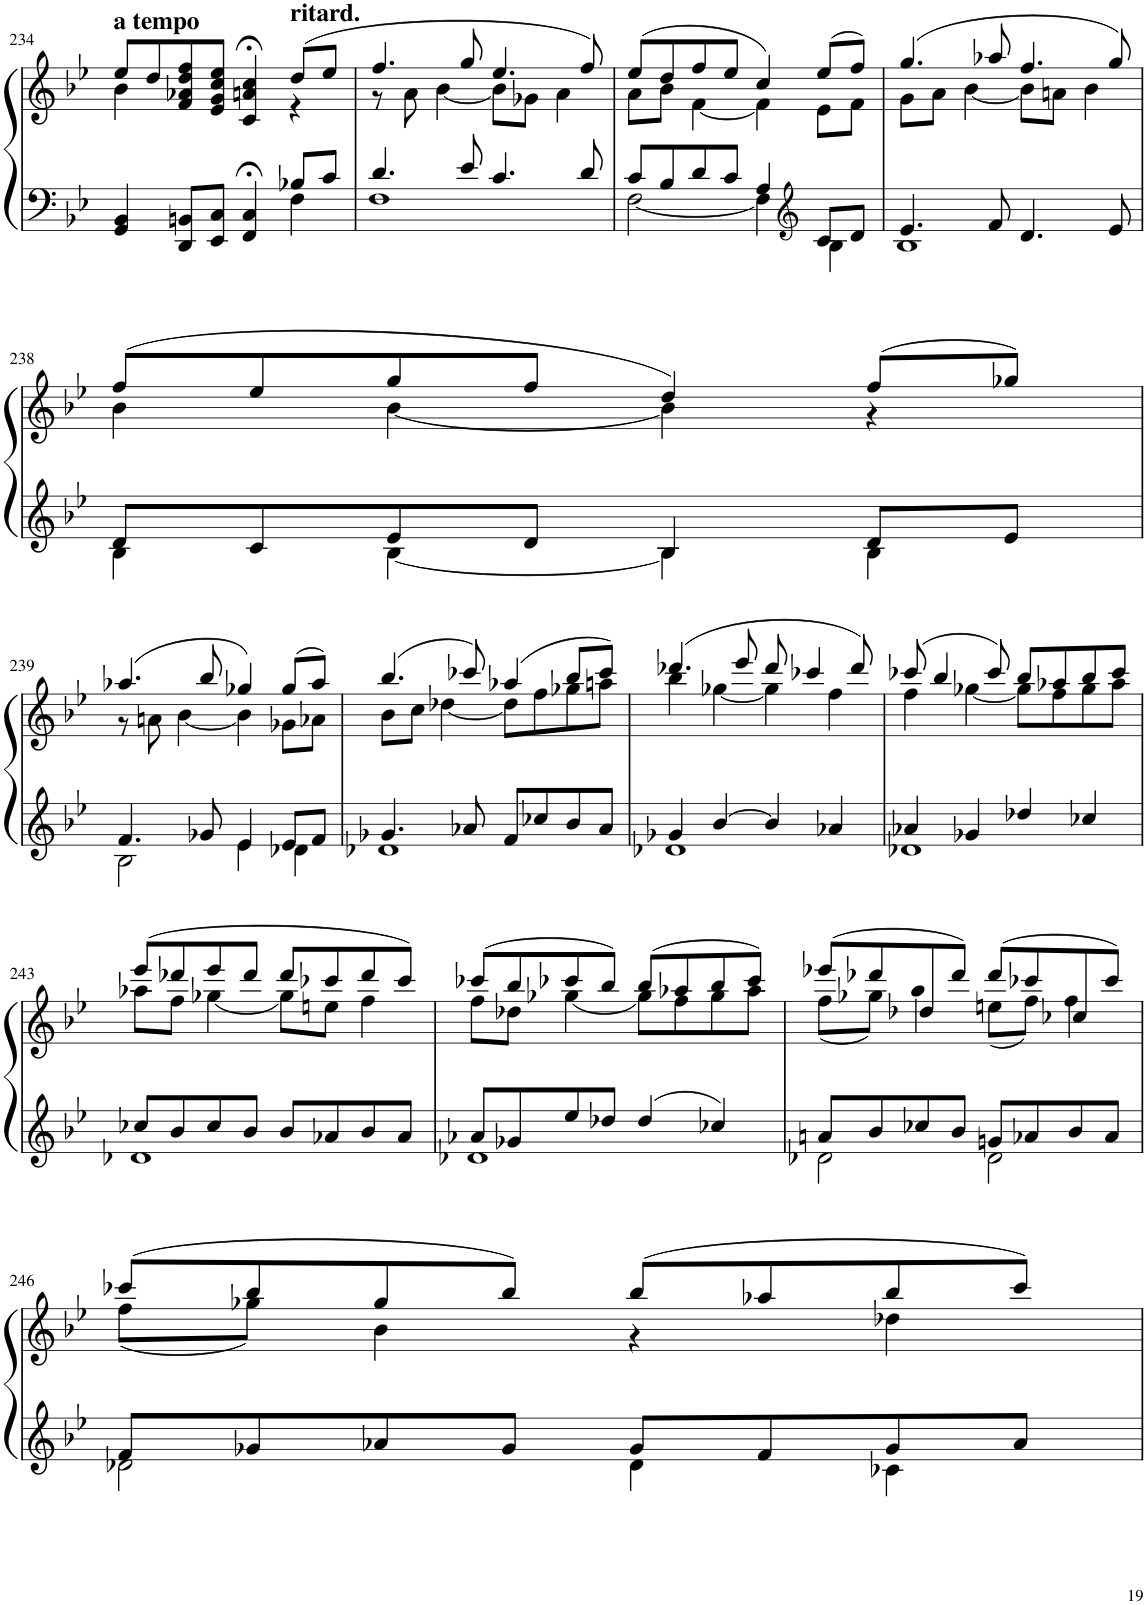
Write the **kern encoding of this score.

**kern	**kern
*part1	*part1
*staff2	*staff1
*I"Piano	*
*I'Pno	*
!!LO:PB:g=z
*clefF4	*clefG2
*k[b-e-]	*k[b-e-]
*M4/4	*M4/4
*met(c|)	*met(c|)
=234	=234
*^	*^
!	!	!LO:TX:a:B:t=a tempo	!
4GG/ 4BB-/	2.ryy	8ee-/L	4b-\
.	.	8dd/	.
8DD/ 8BBn/L	.	8f/ 8a-X/ 8dd/ 8ff/	2ryy
8EE-/ 8C/J	.	8e-/ 8g/ 8cc/ 8ee-/J	.
4FF/;< 4C/;<	.	4c/;< 4an/;< 4cc/;<	.
!	!	!LO:TX:a:B:t=ritard.	!
8B-X/L	4F\	(8dd/L	4r
8c/J	.	8ee-/J	.
=235	=235	=235	=235
4.d/	1F	4.ff/	8r
.	.	.	8a\
.	.	.	[4b-\
8e-/	.	8gg/	.
4.c/	.	4.ee-/	8b-\L]
.	.	.	8g-X\J
.	.	.	4a\
8d/	.	8ff/)	.
=236	=236	=236	=236
8c/L	[2F\	(8ee-/L	8a\L
8B-/	.	8dd/	8b-\J
8d/	.	8ff/	[4f\
8c/J	.	8ee-/J	.
4A/	4F\]	4cc/)	4f\]
*clefG2	*	*	*
8c/L	4B-\	(8ee-/L	8e-\L
8d/J	.	8ff/J)	8f\J
=237	=237	=237	=237
4.e-/	1B-	(4.gg/	8g\L
.	.	.	8a\J
.	.	.	[4b-\
8f/	.	8aa-X/	.
4.d/	.	4.ff/	8b-\L]
.	.	.	8an\J
.	.	.	4b-\
8e-/	.	8gg/)	.
!!LO:LB:g=z	!!
=238	=238	=238	=238
8d/L	4B-\	(8ff/L	4b-\
8c/	.	8ee-/	.
8e-/	[4B-\	8gg/	[4b-\
8d/J	.	8ff/J	.
4B-/	4B-\]	4dd/)	4b-\]
8d/L	4B-\	(8ff/L	4r
8e-/J	.	8gg-X/J)	.
!!LO:LB:g=z	!!
=239	=239	=239	=239
4.f/	2B-\	(4.aa-X/	8r
.	.	.	8an\
.	.	.	[4b-\
8g-X/	.	8bb-/	.
4e-/	4e-\	4gg-X/)	4b-\]
8e-/L	4d-X\	(8gg-/L	8g-X\L
8f/J	.	8aa-/J)	8a-X\J
=240	=240	=240	=240
4.g-X/	1d-X	(4.bb-/	8b-\L
.	.	.	8cc\J
.	.	.	[4dd-X\
8a-X/	.	8ccc-X/)	.
8f/L	.	(4aa-X/	8dd-\L]
8cc-X/	.	.	8ff\
8b-/	.	8bb-/L	8gg-X\
8a-/J	.	8ccc-/J)	8aan\J
=241	=241	=241	=241
4g-X/	1d-X	(4.ddd-X/	4bb-\
[4b-/	.	.	[4gg-X\
.	.	8eee-/	.
4b-/]	.	8ddd-/	4gg-\]
.	.	4ccc-X/	.
4a-X/	.	.	4ff\
.	.	8ddd-/)	.
=242	=242	=242	=242
4a-X/	1d-X	(8ccc-X/	4ff\
.	.	4bb-/	.
4g-X/	.	.	[4gg-X\
.	.	8ccc-/)	.
4dd-X/	.	8bb-/L	8gg-\L]
.	.	8aa-X/	8ff\
4cc-X/	.	8bb-/	8gg-\
.	.	8ccc-/J	8aa-\J
!!LO:LB:g=z	!!
=243	=243	=243	=243
8cc-X/L	1d-X	(8eee-/L	8aa-X\L
8b-/	.	8ddd-X/	8ff\J
8cc-/	.	8eee-/	[4gg-X\
8b-/J	.	8ddd-/J	.
8b-/L	.	8ddd-/L	8gg-\L]
8a-X/	.	8ccc-X/	8een\J
8b-/	.	8ddd-/	4ff\
8a-/J	.	8ccc-/J)	.
=244	=244	=244	=244
8a-X/L	1d-X	(8ccc-X/L	8ff\L
8g-X/	.	8bb-/	8dd-X\J
8ee-/	.	8ccc-X/	[4gg-X\
8dd-X/J	.	8bb-/J)	.
4dd-/	.	(8bb-/L	8gg-\L]
.	.	8aa-X/	8ff\
4cc-X/	.	8bb-/	8gg-\
.	.	8ccc-/J)	8aa-\J
=245	=245	=245	=245
8an/L	2d-X\	(8eee-X/L	(8ff\L
8b-/	.	8ddd-X/	8gg-X\J)
8cc-X/	.	8dd-X/	4gg-\
8b-/J	.	8ddd-/J)	.
8gn/L	2d-\	(8ddd-/L	(8een\L
8a-X/	.	8ccc-X/	8ff\J)
8b-/	.	8cc-X/	4ff\
8a-/J	.	8ccc-/J)	.
!!LO:LB:g=z	!!
=246	=246	=246	=246
8f/L	2d-X\	(8ccc-X/L	(8ff\L
8g-X/	.	8bb-/	8gg-X\J)
8a-X/	.	8gg-/	4b-\
8g-/J	.	8bb-/J)	.
8g-/L	4d-\	(8bb-/L	4r
8f/	.	8aa-X/	.
8g-/	4c-X\	8bb-/	4dd-X\
8a-/J	.	8ccc-/J)	.
*v	*v	*	*
*	*v	*v
=	=
*-	*-
